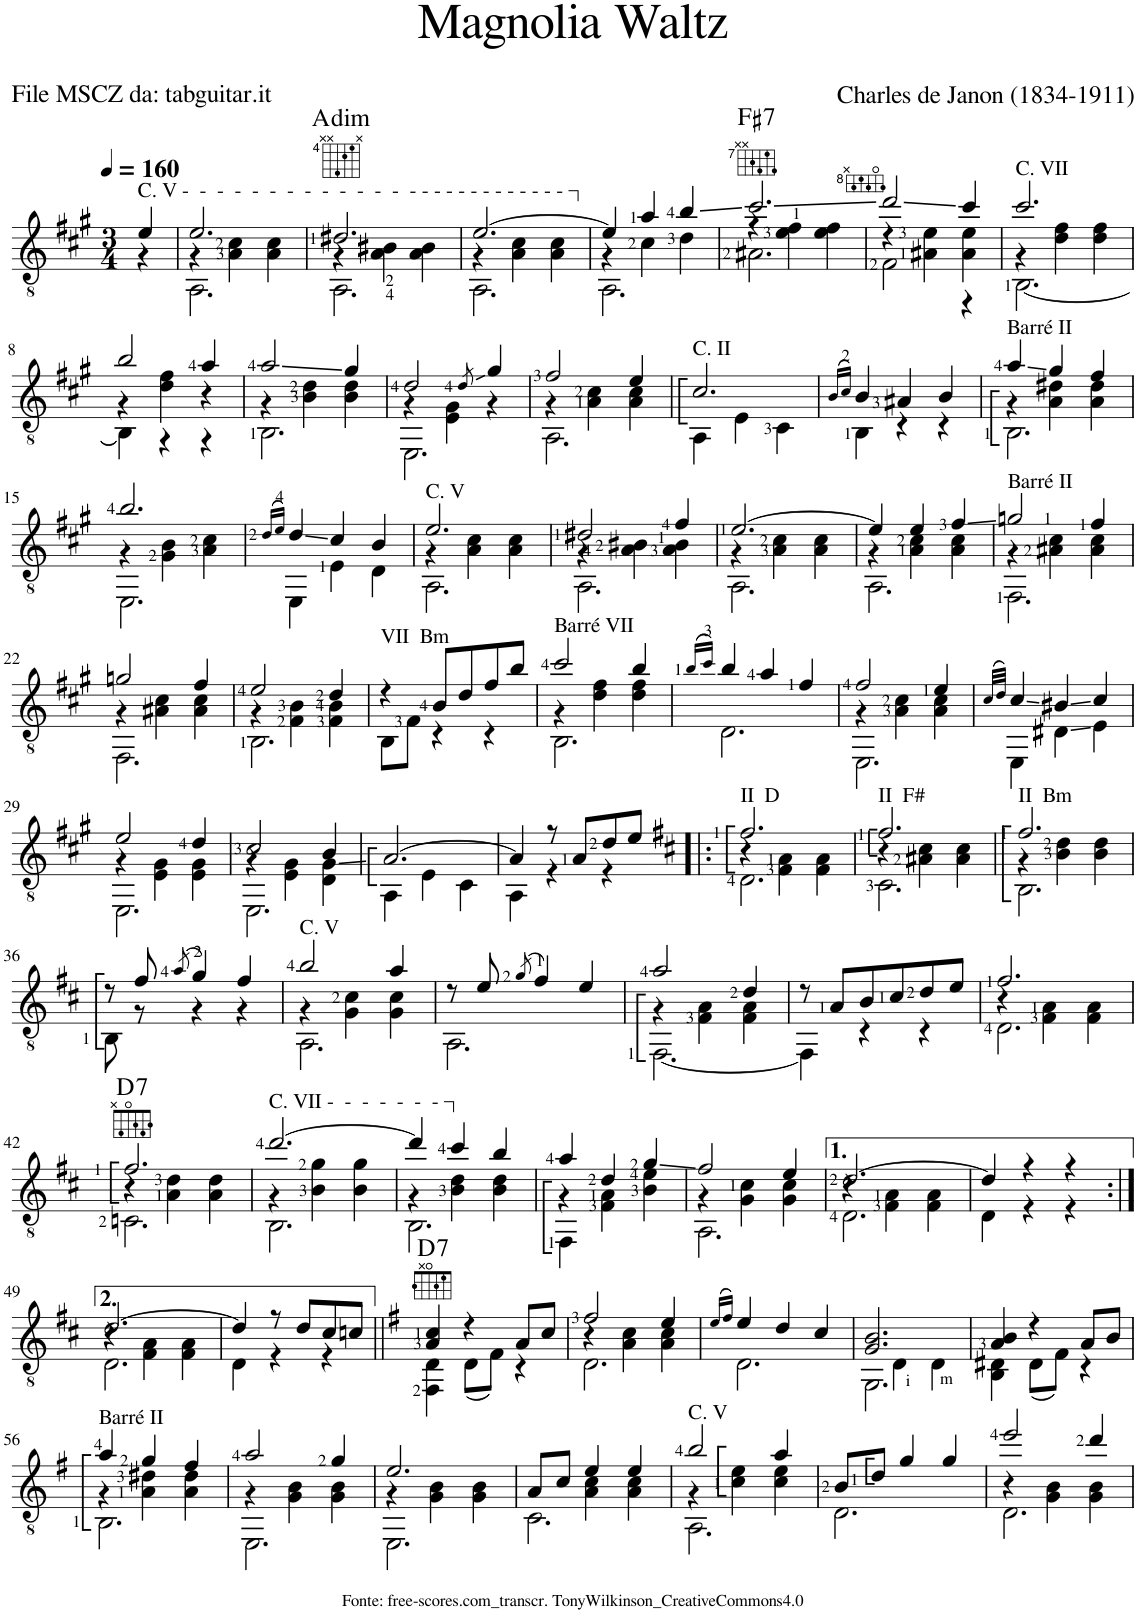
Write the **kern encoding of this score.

**kern	**harte
*part1	*part1
*staff1	*
*I"Guitar	*
*I'Guit.	*
*clefGv2	*
*k[f#c#g#]	*
*M3/4	*
*MM160	*
=	=
*^	*
!LO:TX:a:t=C. V -  -  -  -  -  -  -  -  -  -  -  -  -  - - - - - - - - - - - - - ┐	!	!
4e/	4r	.
=1	=1	=1
*	*^	*
2.e/	4r	2.AA\	.
.	4A\ 4c#\	.	.
.	4A\ 4c#\	.	.
=2	=2	=2	=2
!	!	!	!LO:H:kt=dim
2.d#X/	4r	2.AA\	A:dim
.	4A\ 4B#X\	.	.
.	4A\ 4B#\	.	.
=3	=3	=3	=3
[2.e/	4r	2.AA\	.
.	4A\ 4c#\	.	.
.	4A\ 4c#\	.	.
=4	=4	=4	=4
4e/]	4r	2.AA\	.
4a/	4c#\	.	.
4b/	4d\	.	.
=5	=5	=5	=5
!	!	!	!LO:H:kt=7
2.cc#/	4r	2.A#X\	F#:7
.	4e\ 4f#\	.	.
.	4e\ 4f#\	.	.
=6	=6	=6	=6
2dd/	4r	2F#\	.
.	4A#X\ 4e\	.	.
4cc#/	4A#\ 4e\	4r	.
=7	=7	=7	=7
!LO:TX:a:t=C. VII	!	!	!
2.cc#/	4r	[2.BB\	.
.	4d\ 4f#\	.	.
.	4d\ 4f#\	.	.
!!LO:LB:g=z	!!	!!
=8	=8	=8	=8
2b/	4r	4BB\]	.
.	4d\ 4f#\	4r	.
4a/	4r	4r	.
=9	=9	=9	=9
2a/	4r	2.BB\	.
.	4B\ 4d\	.	.
4g#/	4B\ 4d\	.	.
=10	=10	=10	=10
2d/	4r	2.EE\	.
.	4E\ 4G#\	.	.
8qd/	.	.	.
4g#/	4r	.	.
=11	=11	=11	=11
2f#/	4r	2.AA\	.
.	4A\ 4c#\	.	.
4e/	4A\ 4c#\	.	.
*	*v	*v	*
=12	=12	=12
!LO:TX:a:t=C. II	!	!
2.c#/	4AA\	.
.	4E\	.
.	4C#\	.
=13	=13	=13
(16qB/LL	.	.
16qc#/JJ)	.	.
4B/	4BB\	.
4A#X/	4r	.
4B/	4r	.
=14	=14	=14
*	*^	*
!LO:TX:a:t=Barré II	!	!	!
4a/	4r	2.BB\	.
4g#/	4A\ 4d#X\	.	.
4f#/	4A\ 4d#\	.	.
!!LO:LB:g=z	!!	!!
=15	=15	=15	=15
2.b/	4r	2.EE\	.
.	4G#\ 4B\	.	.
.	4A\ 4c#\	.	.
*v	*v	*v	*
=16	=16
(16qd/LL	.
16qe/JJ)	.
*^	*
4d/	4EE\	.
4c#/	4E\	.
4B/	4D\	.
=17	=17	=17
*	*^	*
!LO:TX:a:t=C. V	!	!	!
2.e/	4r	2.AA\	.
.	4A\ 4c#\	.	.
.	4A\ 4c#\	.	.
=18	=18	=18	=18
2d#X/	4r	2.AA\	.
.	4A\ 4B#X\	.	.
4f#/	4A\ 4B#\	.	.
=19	=19	=19	=19
[2.e/	4r	2.AA\	.
.	4A\ 4c#\	.	.
.	4A\ 4c#\	.	.
=20	=20	=20	=20
4e/]	4r	2.AA\	.
4e/	4A\ 4c#\	.	.
4f#/	4A\ 4c#\	.	.
=21	=21	=21	=21
!LO:TX:a:t=Barré II	!	!	!
2gn/	4r	2.FF#\	.
.	4A#X\ 4c#\	.	.
4f#/	4A#\ 4c#\	.	.
!!LO:LB:g=z	!!	!!
=22	=22	=22	=22
2gn/	4r	2.FF#\	.
.	4A#X\ 4c#\	.	.
4f#/	4A#\ 4c#\	.	.
=23	=23	=23	=23
2e/	4r	2.BB\	.
.	4F#\ 4B\	.	.
4d/	4F#\ 4B\	.	.
*	*v	*v	*
=24	=24	=24
!LO:TX:a:t=VII  Bm	!	!
4r	8BB\L	.
.	8F#\J	.
8B/L	4r	.
8d/	.	.
8f#/	4r	.
8b/J	.	.
=25	=25	=25
*	*^	*
!LO:TX:a:t=Barré VII	!	!	!
2cc#/	4r	2.BB\	.
.	4d\ 4f#\	.	.
4b/	4d\ 4f#\	.	.
*v	*v	*v	*
=26	=26
(16qb/LL	.
16qcc#/JJ)	.
*^	*
4b/	2.D\	.
4a/	.	.
4f#/	.	.
=27	=27	=27
*	*^	*
2f#/	4r	2.EE\	.
.	4A\ 4c#\	.	.
4e/	4A\ 4c#\	.	.
*v	*v	*v	*
=28	=28
(32qc#/LLL	.
32qd/JJJ)	.
*^	*
4c#/	4EE\	.
4B#X/	4D#X\	.
4c#/	4E\	.
!!LO:LB:g=z	!!
=29	=29	=29
*	*^	*
2e/	4r	2.EE\	.
.	4E\ 4G#\	.	.
4d/	4E\ 4G#\	.	.
=30	=30	=30	=30
2c#/	4r	2.EE\	.
.	4E\ 4G#\	.	.
4B/	4D\ 4G#\	.	.
*	*v	*v	*
=31	=31	=31
[2.A/	4AA\	.
.	4E\	.
.	4C#\	.
=32	=32	=32
4A/]	4AA\	.
8r	4r	.
8A/L	.	.
8d/	4r	.
8e/J	.	.
*v	*v	*
=33!|:	=33!|:
*k[f#c#]	*
*^	*
*	*^	*
!LO:TX:a:t=II  D	!	!	!
2.f#/	4r	2.D\	.
.	4F#\ 4A\	.	.
.	4F#\ 4A\	.	.
=34	=34	=34	=34
!LO:TX:a:t=II  F#	!	!	!
2.f#/	4r	2.C#\	.
.	4A#X\ 4c#\	.	.
.	4A#\ 4c#\	.	.
=35	=35	=35	=35
!LO:TX:a:t=II  Bm	!	!	!
2.f#/	4r	2.BB\	.
.	4B\ 4d\	.	.
.	4B\ 4d\	.	.
*	*v	*v	*
!!LO:LB:g=z
=36	=36	=36
8r	8BB\	.
8f#/	8r	.
(8qa/	.	.
4g/)	4r	.
4f#/	4r	.
=37	=37	=37
*	*^	*
!LO:TX:a:t=C. V	!	!	!
2b/	4r	2.AA\	.
.	4G\ 4c#\	.	.
4a/	4G\ 4c#\	.	.
*	*v	*v	*
=38	=38	=38
8r	2.AA\	.
8e/	.	.
(8qg/	.	.
4f#/)	.	.
4e/	.	.
=39	=39	=39
*	*^	*
2a/	4r	[2.FF#\	.
.	4F#\ 4A\	.	.
4d/	4F#\ 4A\	.	.
*	*v	*v	*
=40	=40	=40
8r	4FF#\]	.
8A/L	.	.
8B/	4r	.
8c#/	.	.
8d/	4r	.
8e/J	.	.
=41	=41	=41
*	*^	*
2.f#/	4r	2.D\	.
.	4F#\ 4A\	.	.
.	4F#\ 4A\	.	.
!!LO:LB:g=z	!!	!!
=42	=42	=42	=42
!	!	!	!LO:H:kt=7
2.f#/	4r	2.Cn\	D:7
.	4A\ 4d\	.	.
.	4A\ 4d\	.	.
=43	=43	=43	=43
!LO:TX:a:t=C. VII -  -  -  -  -  -  - ┐	!	!	!
[2.dd/	4r	2.BB\	.
.	4B\ 4g\	.	.
.	4B\ 4g\	.	.
=44	=44	=44	=44
4dd/]	4r	2.BB\	.
4cc#/	4B\ 4d\	.	.
4b/	4B\ 4d\	.	.
=45	=45	=45	=45
4a/	4r	4FF#\	.
4d/	4F#\ 4A\	2ryy	.
4g/	4B\ 4e\	.	.
=46	=46	=46	=46
2f#/	4r	2.AA\	.
.	4G\ 4c#\	.	.
4e/	4G\ 4c#\	.	.
=47	=47	=47	=47
[2.d/	4r	2.D\	.
.	4F#\ 4A\	.	.
.	4F#\ 4A\	.	.
*	*v	*v	*
=48	=48	=48
4d/]	4D\	.
4r	4r	.
4r	4r	.
!!LO:LB:g=z	!!
=49:|!	=49:|!	=49:|!
*	*^	*
[2.d/	4r	2.D\	.
.	4F#\ 4A\	.	.
.	4F#\ 4A\	.	.
*	*v	*v	*
=50	=50	=50
4d/]	4D\	.
8r	4r	.
8d/L	.	.
8c#/	4r	.
8cn/J	.	.
=51||	=51||	=51||
*k[f#]	*	*
!	!	!LO:H:kt=7
4A/ 4c/	4FF#\ 4D\	D:7
4r	(8D\L	.
.	8F#\J)	.
8A/L	4r	.
8c/J	.	.
=52	=52	=52
*	*^	*
2f#/	4r	2.D\	.
.	4A\ 4c\	.	.
4e/	4A\ 4c\	.	.
*v	*v	*v	*
=53	=53
(16qe/LL	.
16qf#/JJ)	.
*^	*
4e/	2.D\	.
4d/	.	.
4c/	.	.
=54	=54	=54
*	*^	*
2.G/ 2.B/	4ryy	2.GG\	.
.	4D\	.	.
.	4D\	.	.
*	*v	*v	*
=55	=55	=55
4A/ 4B/	4BB\ 4D#X\	.
4r	(8D#\L	.
.	8F#\J)	.
8A/L	4r	.
8B/J	.	.
!!LO:LB:g=z	!!
=56	=56	=56
*	*^	*
!LO:TX:a:t=Barré II	!	!	!
4a/	4r	2.BB\	.
4g/	4A\ 4d#X\	.	.
4f#/	4A\ 4d#\	.	.
=57	=57	=57	=57
2a/	4r	2.EE\	.
.	4G\ 4B\	.	.
4g/	4G\ 4B\	.	.
=58	=58	=58	=58
2.e/	4r	2.EE\	.
.	4G\ 4B\	.	.
.	4G\ 4B\	.	.
=59	=59	=59	=59
8A/L	4ryy	2.C\	.
8c/J	.	.	.
4e/	4A\ 4c\	.	.
4e/	4A\ 4c\	.	.
=60	=60	=60	=60
!LO:TX:a:t=C. V	!	!	!
2b/	4r	2.AA\	.
.	4c\ 4e\	.	.
4a/	4c\ 4e\	.	.
*	*v	*v	*
=61	=61	=61
8B/L	2.D\	.
8d/J	.	.
4g/	.	.
4g/	.	.
=62	=62	=62
*	*^	*
2ee/	4r	2.D\	.
.	4G\ 4B\	.	.
4dd/	4G\ 4B\	.	.
*v	*v	*v	*
=	=
*-	*-
